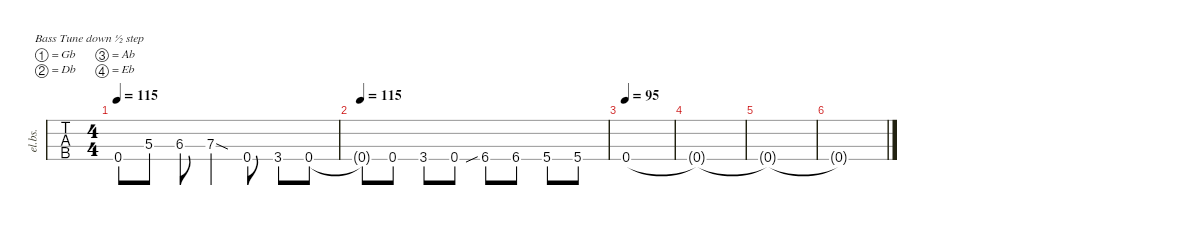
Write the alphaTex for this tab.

\defaultSystemsLayout 4
\hideDynamics
\bracketExtendMode nobrackets
\otherSystemsTrackNameOrientation horizontal
\track ("Bass" "el.bs.") {multiBarRest instrument electricbassfinger}
\staff {tabs}
\tuning (Gb2 Db2 Ab1 Eb1)
\ts (4 4)
\tempo 115
\clef f4
\ks c
0.4{acc #}.8{dy mf} 5.3{acc #}.8 6.3.8 7.3{sod acc #}.4 0.4{acc #}.8 3.4{acc #}.8 0.4{acc #}.8 |
\tempo 115
0.4{t acc #}.8 0.4{acc #}.8 3.4{st acc #}.8 0.4{acc #}.8 6.4{sib}.8 6.4.8 5.4{acc #}.8 5.4{acc #}.8 |
\tempo (95 0.00625)
0.4{ac acc #}.1 |
0.4{t acc #}.1 |
0.4{t acc #}.1 |
0.4{t acc #}.1
